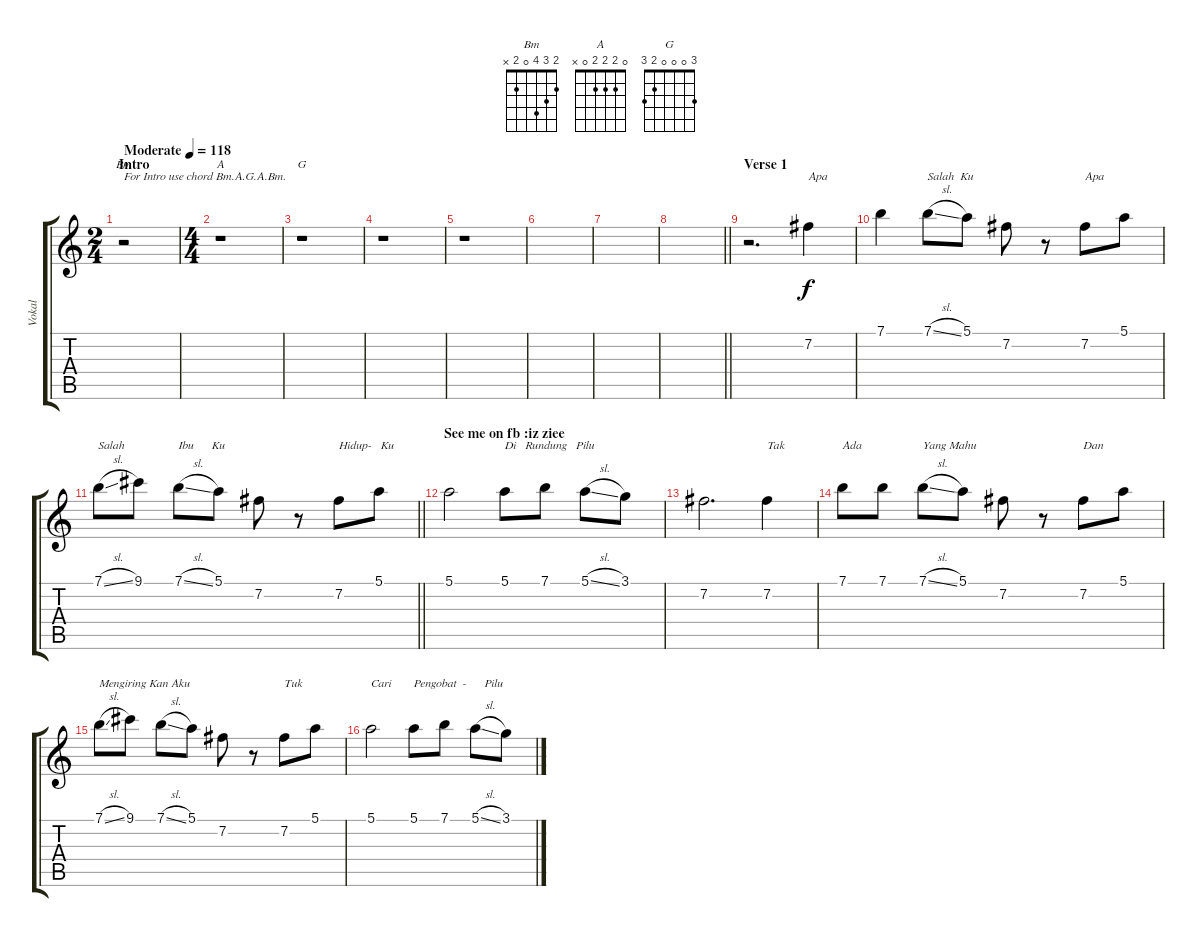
\track ("Vokal" "Vokal") {instrument contrabass}
\staff {score tabs}
\tuning (E4 B3 G3 D3 A2 E2) {hide}
\chord ("Bm" 2 3 4 0 2 x)
\chord ("A" 0 2 2 2 0 x)
\chord ("G" 3 0 0 0 2 3)
\ts (2 4)
\section ("" "Intro")
\tempo (118 "Moderate")
\clef g2
\ks c
r.2{ch "Bm" txt "For Intro use chord Bm.A.G.A.Bm." dy f instrument contrabass} |
\ts (4 4)
r.1{ch "A"} |
r.1{ch "G"} |
r.1 |
r.1 |
|
|
\barLineRight lightlight
|
\section ("" "Verse 1")
r.2{d} 7.2.4{txt "Apa"} |
7.1.4 7.1{sl}.8{txt "Salah  Ku"} 5.1.8 7.2.8 r.8 7.2.8{txt "Apa        "} 5.1.8 |
\barLineRight lightlight
7.1{sl}.8{txt "Salah"} 9.1.8 7.1{sl}.8{txt "Ibu      Ku"} 5.1.8 7.2.8 r.8 7.2.8{txt "Hidup-   Ku    "} 5.1.8 |
\section ("" "See me on fb :iz ziee")
5.1.2 5.1.8{txt "Di   Rundung   Pilu"} 7.1.8 5.1{sl}.8 3.1.8 |
7.2.2{d} 7.2.4{txt "Tak"} |
7.1.8{txt "Ada"} 7.1.8 7.1{sl}.8{txt "Yang Mahu"} 5.1.8 7.2.8 r.8 7.2.8{txt "Dan"} 5.1.8 |
7.1{sl}.8{txt "Mengiring Kan Aku"} 9.1.8 7.1{sl}.8 5.1.8 7.2.8 r.8 7.2.8{txt "Tuk"} 5.1.8 |
5.1.2{txt "Cari"} 5.1.8{txt "Pengobat  -      Pilu"} 7.1.8 5.1{sl}.8 3.1.8
